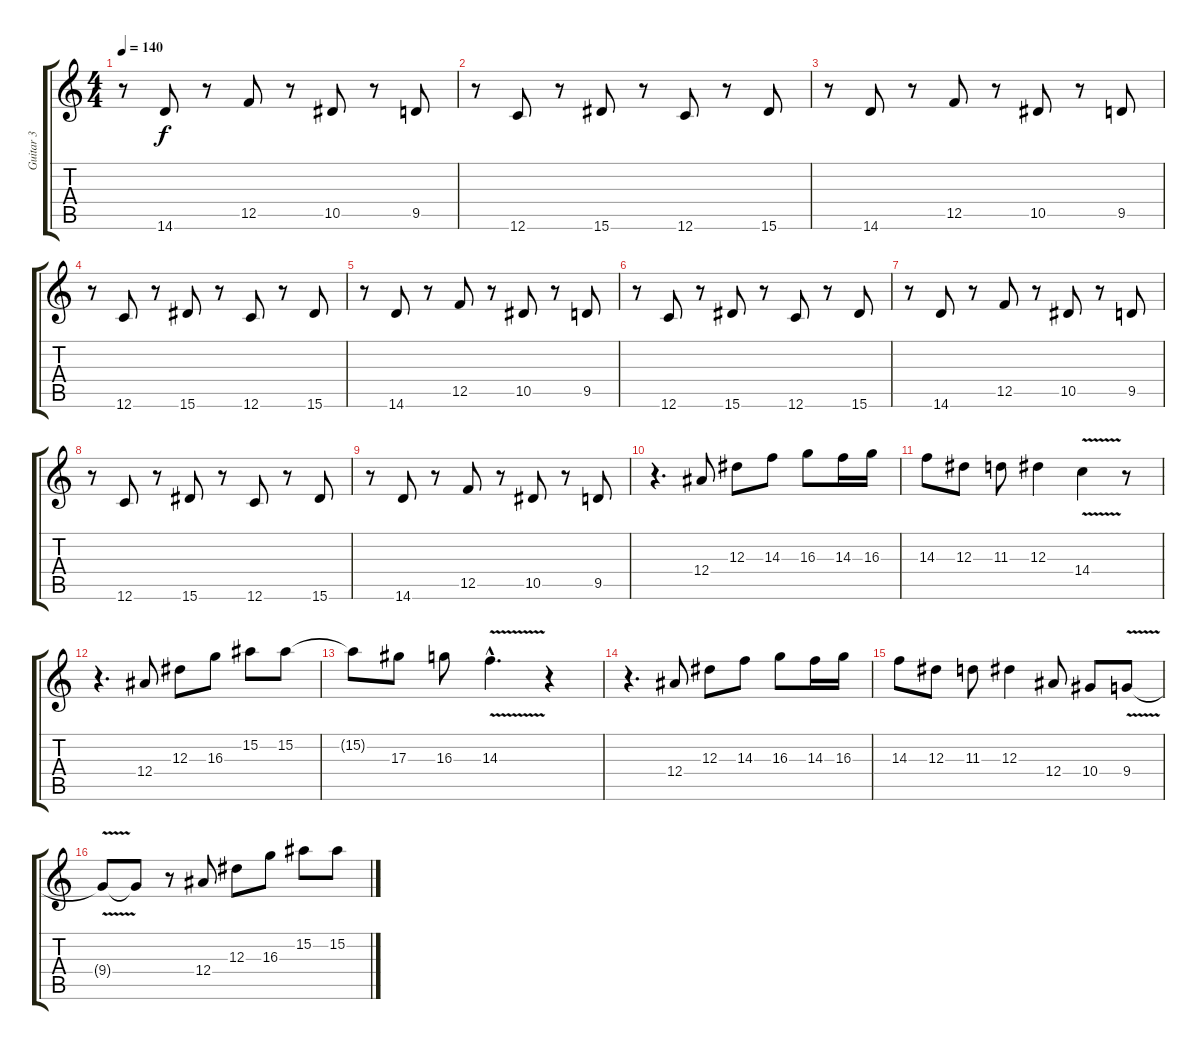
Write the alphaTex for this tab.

\track ("Guitar 3" "Guitar 3") {instrument acousticguitarsteel}
\staff {score tabs}
\tuning (C4 G3 Eb3 Bb2 F2 C2) {hide}
\ts (4 4)
\tempo 140
\clef g2
\ks c
r.8{dy f} 14.6.8 r.8 12.5.8 r.8 10.5.8 r.8 9.5.8 |
r.8 12.6.8 r.8 15.6.8 r.8 12.6.8 r.8 15.6.8 |
r.8 14.6.8 r.8 12.5.8 r.8 10.5.8 r.8 9.5.8 |
r.8 12.6.8 r.8 15.6.8 r.8 12.6.8 r.8 15.6.8 |
r.8 14.6.8 r.8 12.5.8 r.8 10.5.8 r.8 9.5.8 |
r.8 12.6.8 r.8 15.6.8 r.8 12.6.8 r.8 15.6.8 |
r.8 14.6.8 r.8 12.5.8 r.8 10.5.8 r.8 9.5.8 |
r.8 12.6.8 r.8 15.6.8 r.8 12.6.8 r.8 15.6.8 |
r.8 14.6.8 r.8 12.5.8 r.8 10.5.8 r.8 9.5.8 |
r.4{d volume 11 balance 4 instrument acousticguitarsteel} 12.4.8 12.3.8 14.3.8 16.3.8 14.3.16 16.3.16 |
14.3.8 12.3.8 11.3.8 12.3.4 14.4{v}.4 r.8 |
r.4{d} 12.4.8 12.3.8 16.3.8 15.2.8 15.2.8 |
15.2{t}.8 17.3.8 16.3.8 14.3{v hac}.4{d} r.4 |
r.4{d} 12.4.8 12.3.8 14.3.8 16.3.8 14.3.16 16.3.16 |
14.3.8 12.3.8 11.3.8 12.3.4 12.4.8 10.4.8 9.4{v}.8 |
9.4{t}.8 9.4{t}.8 r.8 12.4.8 12.3.8 16.3.8 15.2.8 15.2.8
